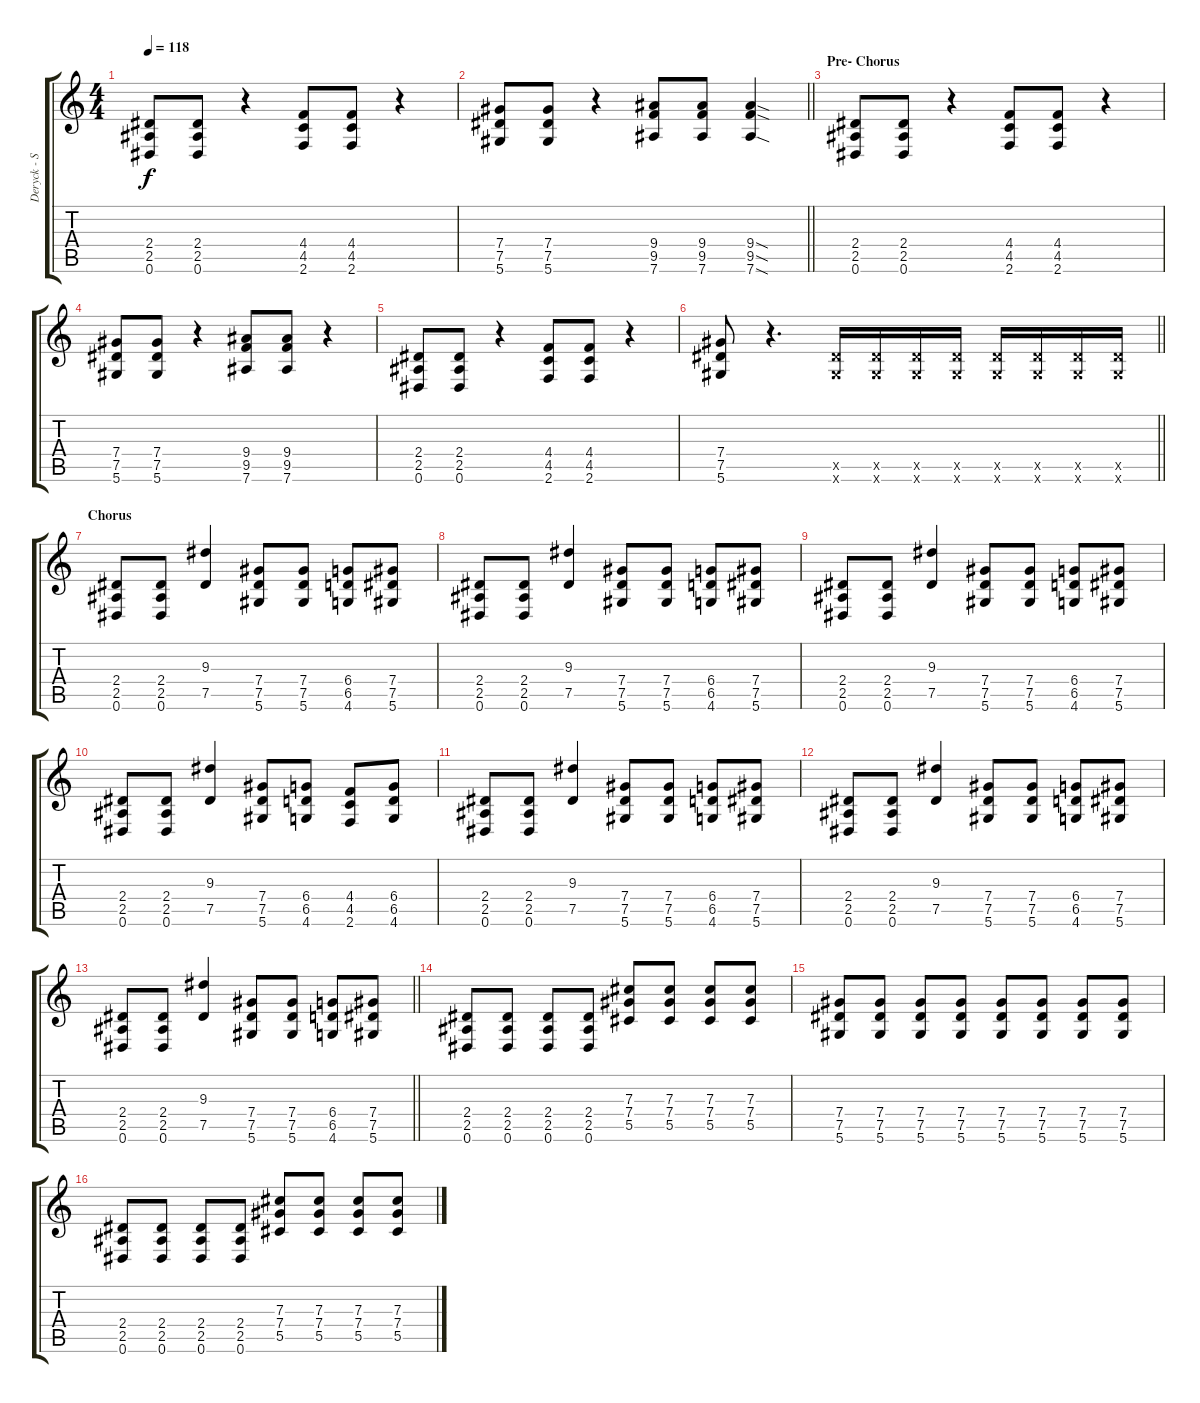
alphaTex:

\track ("Deryck - Second Guitar" "Deryck - S") {instrument distortionguitar}
\staff {score tabs}
\tuning (Eb4 Bb3 Gb3 Db3 Ab2 Eb2) {hide}
\ts (4 4)
\tempo 118
\clef g2
\ks c
(2.4 2.5 0.6).8{dy f} (2.4 2.5 0.6).8 r.4 (4.4 4.5 2.6).8 (4.4 4.5 2.6).8 r.4 |
\barLineRight lightlight
(7.4 7.5 5.6).8 (7.4 7.5 5.6).8 r.4 (9.4 9.5 7.6).8 (9.4 9.5 7.6).8 (9.4{sod} 9.5{sod} 7.6{sod}).4 |
\section ("" "Pre- Chorus")
(2.4 2.5 0.6).8{volume 13} (2.4 2.5 0.6).8 r.4 (4.4 4.5 2.6).8 (4.4 4.5 2.6).8 r.4 |
(7.4 7.5 5.6).8 (7.4 7.5 5.6).8 r.4 (9.4 9.5 7.6).8 (9.4 9.5 7.6).8 r.4 |
(2.4 2.5 0.6).8 (2.4 2.5 0.6).8 r.4 (4.4 4.5 2.6).8 (4.4 4.5 2.6).8 r.4 |
\barLineRight lightlight
(7.4 7.5 5.6).8 r.4{d} (7.5{x} 5.6{x}).16 (7.5{x} 5.6{x}).16 (7.5{x} 5.6{x}).16 (7.5{x} 5.6{x}).16 (7.5{x} 5.6{x}).16 (7.5{x} 5.6{x}).16 (7.5{x} 5.6{x}).16 (7.5{x} 5.6{x}).16 |
\section ("" "Chorus")
(2.4 2.5 0.6).8 (2.4 2.5 0.6).8 (9.3 7.5).4 (7.4 7.5 5.6).8 (7.4 7.5 5.6).8 (6.4 6.5 4.6).8 (7.4 7.5 5.6).8 |
(2.4 2.5 0.6).8 (2.4 2.5 0.6).8 (9.3 7.5).4 (7.4 7.5 5.6).8 (7.4 7.5 5.6).8 (6.4 6.5 4.6).8 (7.4 7.5 5.6).8 |
(2.4 2.5 0.6).8 (2.4 2.5 0.6).8 (9.3 7.5).4 (7.4 7.5 5.6).8 (7.4 7.5 5.6).8 (6.4 6.5 4.6).8 (7.4 7.5 5.6).8 |
(2.4 2.5 0.6).8 (2.4 2.5 0.6).8 (9.3 7.5).4 (7.4 7.5 5.6).8 (6.4 6.5 4.6).8 (4.4 4.5 2.6).8 (6.4 6.5 4.6).8 |
(2.4 2.5 0.6).8 (2.4 2.5 0.6).8 (9.3 7.5).4 (7.4 7.5 5.6).8 (7.4 7.5 5.6).8 (6.4 6.5 4.6).8 (7.4 7.5 5.6).8 |
(2.4 2.5 0.6).8 (2.4 2.5 0.6).8 (9.3 7.5).4 (7.4 7.5 5.6).8 (7.4 7.5 5.6).8 (6.4 6.5 4.6).8 (7.4 7.5 5.6).8 |
\barLineRight lightlight
(2.4 2.5 0.6).8 (2.4 2.5 0.6).8 (9.3 7.5).4 (7.4 7.5 5.6).8 (7.4 7.5 5.6).8 (6.4 6.5 4.6).8 (7.4 7.5 5.6).8 |
(2.4 2.5 0.6).8 (2.4 2.5 0.6).8 (2.4 2.5 0.6).8 (2.4 2.5 0.6).8 (7.3 7.4 5.5).8 (7.3 7.4 5.5).8 (7.3 7.4 5.5).8 (7.3 7.4 5.5).8 |
(7.4 7.5 5.6).8 (7.4 7.5 5.6).8 (7.4 7.5 5.6).8 (7.4 7.5 5.6).8 (7.4 7.5 5.6).8 (7.4 7.5 5.6).8 (7.4 7.5 5.6).8 (7.4 7.5 5.6).8 |
(2.4 2.5 0.6).8 (2.4 2.5 0.6).8 (2.4 2.5 0.6).8 (2.4 2.5 0.6).8 (7.3 7.4 5.5).8 (7.3 7.4 5.5).8 (7.3 7.4 5.5).8 (7.3 7.4 5.5).8
